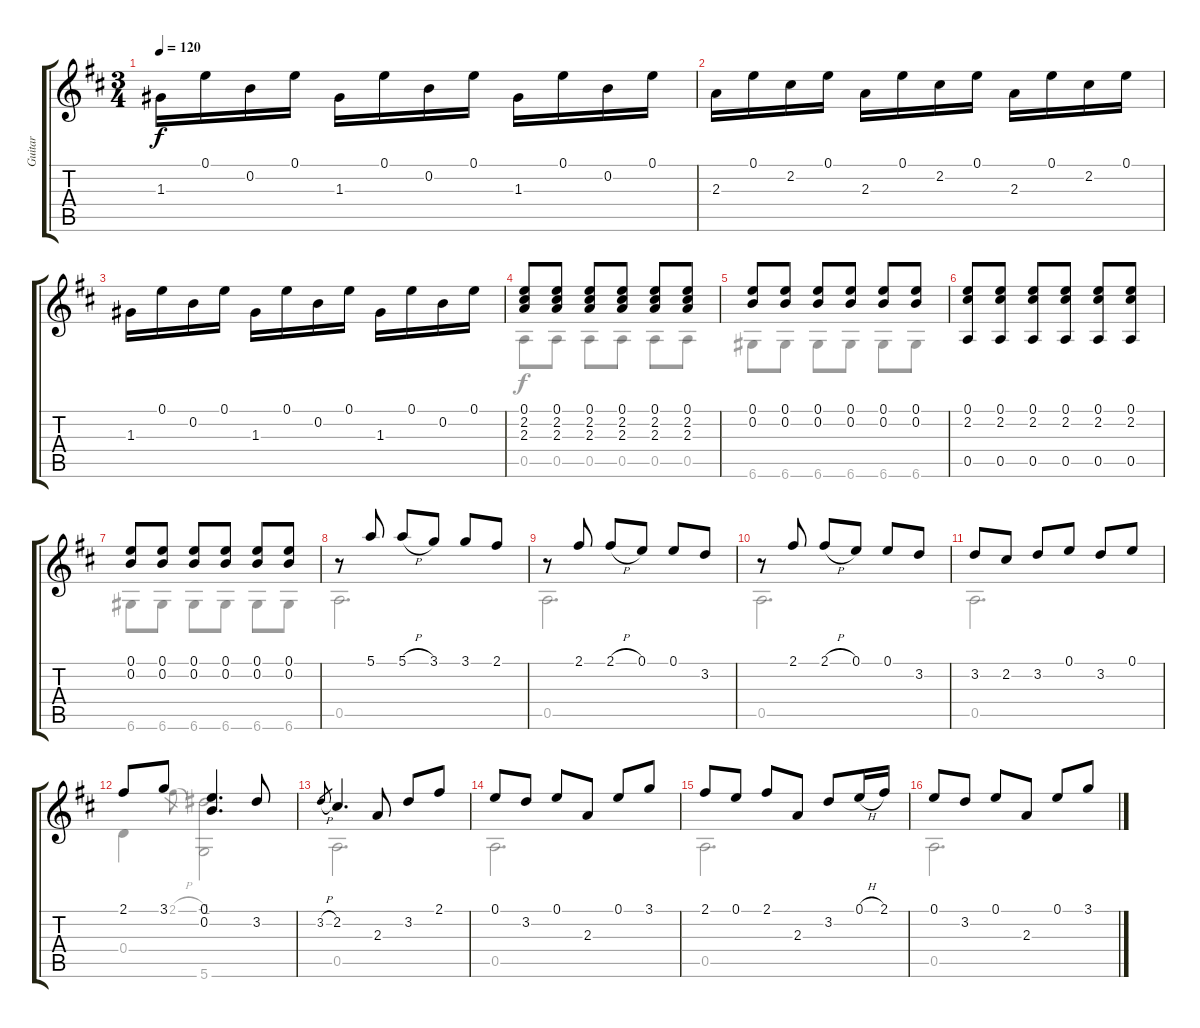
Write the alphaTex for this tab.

\track ("Guitar" "Guitar") {instrument acousticguitarnylon}
\staff {score tabs}
\tuning (E4 B3 G3 D3 A2 D2) {hide}
\voice
\ts (3 4)
\tempo 120
\clef g2
\ks d
1.3.16{dy f} 0.1.16 0.2.16 0.1.16 1.3.16 0.1.16 0.2.16 0.1.16 1.3.16 0.1.16 0.2.16 0.1.16 |
2.3.16 0.1.16 2.2.16 0.1.16 2.3.16 0.1.16 2.2.16 0.1.16 2.3.16 0.1.16 2.2.16 0.1.16 |
1.3.16 0.1.16 0.2.16 0.1.16 1.3.16 0.1.16 0.2.16 0.1.16 1.3.16 0.1.16 0.2.16 0.1.16 |
(0.1 2.2 2.3).8 (0.1 2.2 2.3).8 (0.1 2.2 2.3).8 (0.1 2.2 2.3).8 (0.1 2.2 2.3).8 (0.1 2.2 2.3).8 |
(0.1 0.2).8 (0.1 0.2).8 (0.1 0.2).8 (0.1 0.2).8 (0.1 0.2).8 (0.1 0.2).8 |
(0.1 2.2 0.5).8 (0.1 2.2 0.5).8 (0.1 2.2 0.5).8 (0.1 2.2 0.5).8 (0.1 2.2 0.5).8 (0.1 2.2 0.5).8 |
(0.1 0.2).8 (0.1 0.2).8 (0.1 0.2).8 (0.1 0.2).8 (0.1 0.2).8 (0.1 0.2).8 |
r.8 5.1.8 5.1{h}.8 3.1.8 3.1.8 2.1.8 |
r.8 2.1.8 2.1{h}.8 0.1.8 0.1.8 3.2.8 |
r.8 2.1.8 2.1{h}.8 0.1.8 0.1.8 3.2.8 |
3.2.8 2.2.8 3.2.8 0.1.8 3.2.8 0.1.8 |
2.1.8 3.1.8 (0.1 0.2).4{d} 3.2.8 |
3.2{h}.8{gr} 2.2.4{d} 2.3.8 3.2.8 2.1.8 |
0.1.8 3.2.8 0.1.8 2.3.8 0.1.8 3.1.8 |
2.1.8 0.1.8 2.1.8 2.3.8 3.2.8 0.1{h}.16 2.1.16 |
0.1.8 3.2.8 0.1.8 2.3.8 0.1.8 3.1.8
\voice
\clef g2
\ottava regular
\simile none
\ks d
|
|
|
0.5.8 0.5.8 0.5.8 0.5.8 0.5.8 0.5.8 |
6.6.8 6.6.8 6.6.8 6.6.8 6.6.8 6.6.8 |
|
6.6.8 6.6.8 6.6.8 6.6.8 6.6.8 6.6.8 |
0.5.2{d} |
0.5.2{d} |
0.5.2{d} |
0.5.2{d} |
0.4.4 2.1{h}.8{gr} (-1.1 5.6).2 |
0.5.2{d} |
0.5.2{d} |
0.5.2{d} |
0.5.2{d}
